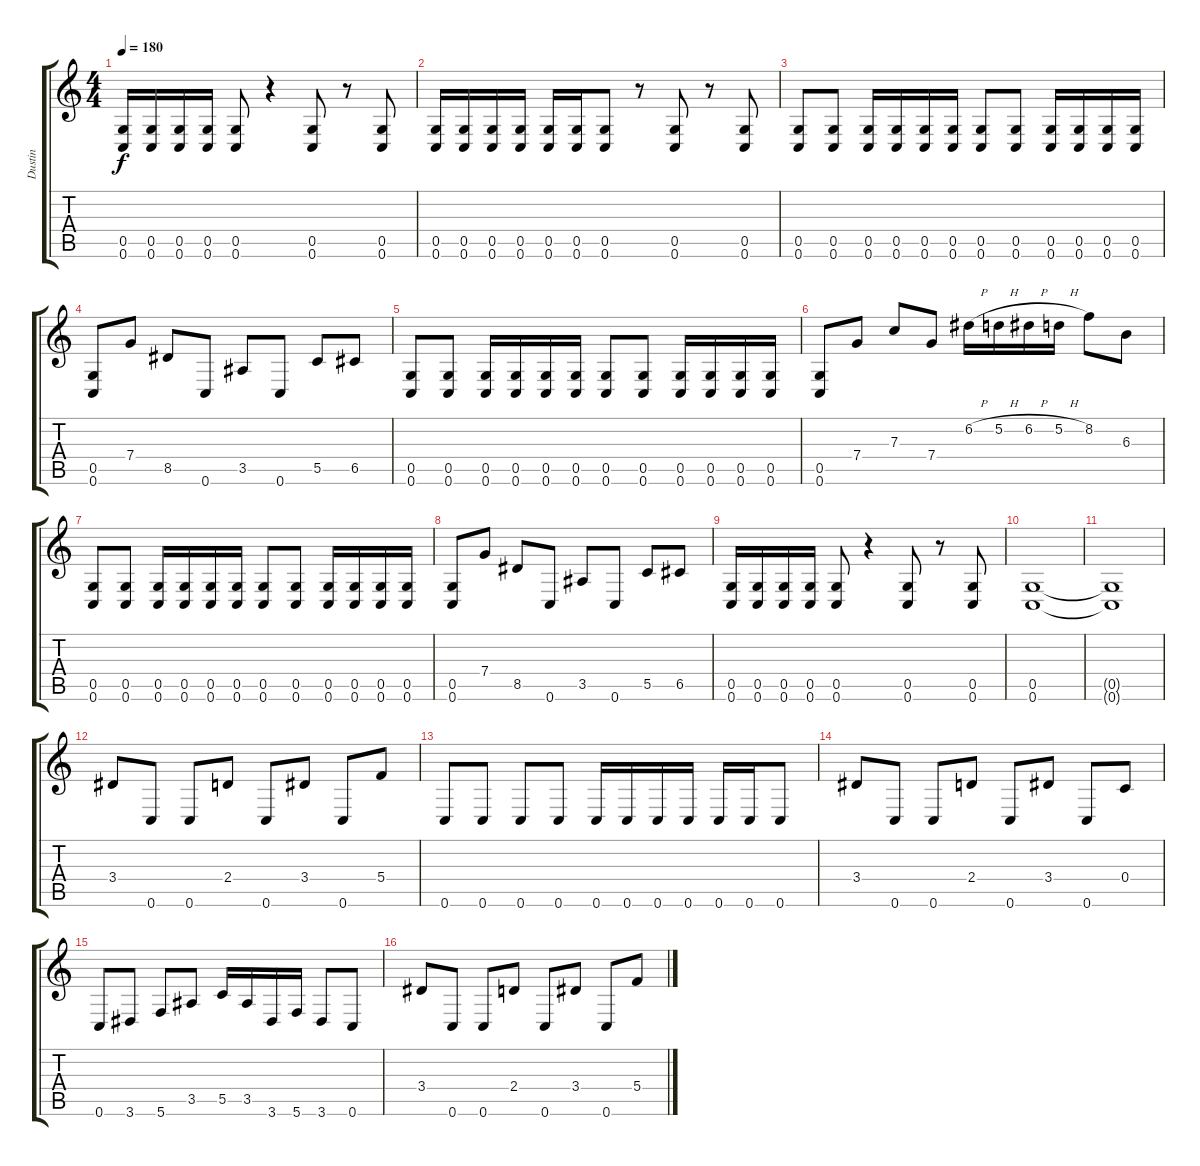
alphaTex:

\track ("Dustin" "Dustin") {instrument distortionguitar}
\staff {score tabs}
\tuning (D4 A3 F3 C3 G2 C2) {hide}
\ts (4 4)
\tempo 180
\clef g2
\ks c
(0.5 0.6).16{dy f} (0.5 0.6).16 (0.5 0.6).16 (0.5 0.6).16 (0.5 0.6).8 r.4 (0.5 0.6).8 r.8 (0.5 0.6).8 |
(0.5 0.6).16 (0.5 0.6).16 (0.5 0.6).16 (0.5 0.6).16 (0.5 0.6).16 (0.5 0.6).16 (0.5 0.6).8 r.8 (0.5 0.6).8 r.8 (0.5 0.6).8 |
(0.5 0.6).8 (0.5 0.6).8 (0.5 0.6).16 (0.5 0.6).16 (0.5 0.6).16 (0.5 0.6).16 (0.5 0.6).8 (0.5 0.6).8 (0.5 0.6).16 (0.5 0.6).16 (0.5 0.6).16 (0.5 0.6).16 |
(0.5 0.6).8 7.4.8 8.5.8 0.6.8 3.5.8 0.6.8 5.5.8 6.5.8 |
(0.5 0.6).8 (0.5 0.6).8 (0.5 0.6).16 (0.5 0.6).16 (0.5 0.6).16 (0.5 0.6).16 (0.5 0.6).8 (0.5 0.6).8 (0.5 0.6).16 (0.5 0.6).16 (0.5 0.6).16 (0.5 0.6).16 |
(0.5 0.6).8 7.4.8 7.3.8 7.4.8 6.2{h}.16 5.2{h}.16 6.2{h}.16 5.2{h}.16 8.2.8 6.3.8 |
(0.5 0.6).8 (0.5 0.6).8 (0.5 0.6).16 (0.5 0.6).16 (0.5 0.6).16 (0.5 0.6).16 (0.5 0.6).8 (0.5 0.6).8 (0.5 0.6).16 (0.5 0.6).16 (0.5 0.6).16 (0.5 0.6).16 |
(0.5 0.6).8 7.4.8 8.5.8 0.6.8 3.5.8 0.6.8 5.5.8 6.5.8 |
(0.5 0.6).16 (0.5 0.6).16 (0.5 0.6).16 (0.5 0.6).16 (0.5 0.6).8 r.4 (0.5 0.6).8 r.8 (0.5 0.6).8 |
(0.5 0.6).1 |
(0.5{t} 0.6{t}).1 |
3.4.8 0.6.8 0.6.8 2.4.8 0.6.8 3.4.8 0.6.8 5.4.8 |
0.6.8 0.6.8 0.6.8 0.6.8 0.6.16 0.6.16 0.6.16 0.6.16 0.6.16 0.6.16 0.6.8 |
3.4.8 0.6.8 0.6.8 2.4.8 0.6.8 3.4.8 0.6.8 0.4.8 |
0.6.8 3.6.8 5.6.8 3.5.8 5.5.16 3.5.16 3.6.16 5.6.16 3.6.8 0.6.8 |
3.4.8 0.6.8 0.6.8 2.4.8 0.6.8 3.4.8 0.6.8 5.4.8
